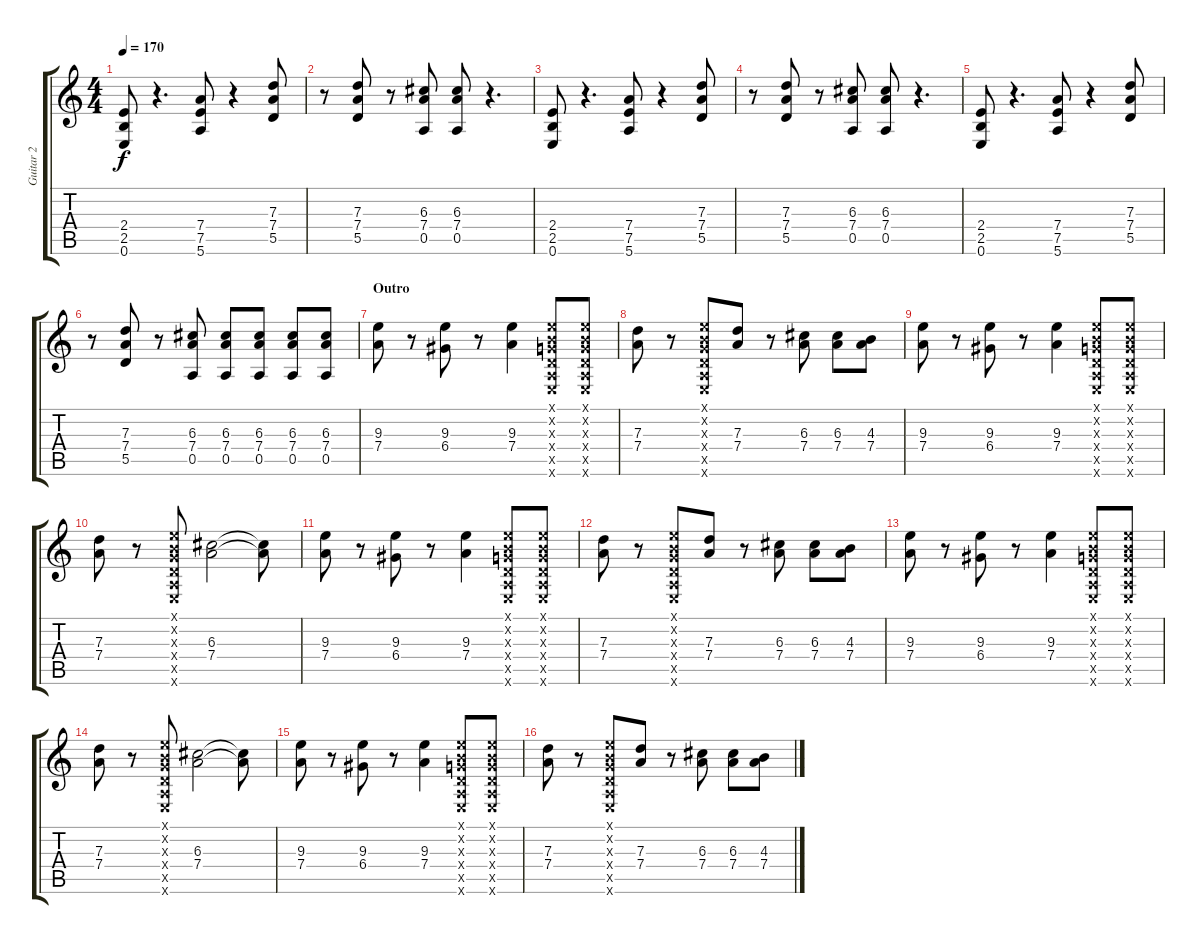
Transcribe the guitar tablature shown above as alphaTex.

\track ("Guitar 2" "Guitar 2") {instrument overdrivenguitar}
\staff {score tabs}
\tuning (E4 B3 G3 D3 A2 E2) {hide}
\ts (4 4)
\tempo 170
\clef g2
\ks c
(2.4 2.5 0.6).8{dy f} r.4{d} (7.4 7.5 5.6).8 r.4 (7.3 7.4 5.5).8 |
r.8 (7.3 7.4 5.5).8 r.8 (6.3 7.4 0.5).8 (6.3 7.4 0.5).8 r.4{d} |
(2.4 2.5 0.6).8 r.4{d} (7.4 7.5 5.6).8 r.4 (7.3 7.4 5.5).8 |
r.8 (7.3 7.4 5.5).8 r.8 (6.3 7.4 0.5).8 (6.3 7.4 0.5).8 r.4{d} |
(2.4 2.5 0.6).8 r.4{d} (7.4 7.5 5.6).8 r.4 (7.3 7.4 5.5).8 |
r.8 (7.3 7.4 5.5).8 r.8 (6.3 7.4 0.5).8 (6.3 7.4 0.5).8 (6.3 7.4 0.5).8 (6.3 7.4 0.5).8 (6.3 7.4 0.5).8 |
\section ("" "Outro")
(9.3 7.4).8 r.8 (9.3 6.4).8 r.8 (9.3 7.4).4 (0.1{x} 0.2{x} 0.3{x} 0.4{x} 0.5{x} 0.6{x}).8 (0.1{x} 0.2{x} 0.3{x} 0.4{x} 0.5{x} 0.6{x}).8 |
(7.3 7.4).8 r.8 (0.1{x} 0.2{x} 0.3{x} 0.4{x} 0.5{x} 0.6{x}).8 (7.3 7.4).8 r.8 (6.3 7.4).8 (6.3 7.4).8 (4.3 7.4).8 |
(9.3 7.4).8 r.8 (9.3 6.4).8 r.8 (9.3 7.4).4 (0.1{x} 0.2{x} 0.3{x} 0.4{x} 0.5{x} 0.6{x}).8 (0.1{x} 0.2{x} 0.3{x} 0.4{x} 0.5{x} 0.6{x}).8 |
(7.3 7.4).8 r.8 (0.1{x} 0.2{x} 0.3{x} 0.4{x} 0.5{x} 0.6{x}).8 (6.3 7.4).2 (6.3{t} 7.4{t}).8 |
(9.3 7.4).8 r.8 (9.3 6.4).8 r.8 (9.3 7.4).4 (0.1{x} 0.2{x} 0.3{x} 0.4{x} 0.5{x} 0.6{x}).8 (0.1{x} 0.2{x} 0.3{x} 0.4{x} 0.5{x} 0.6{x}).8 |
(7.3 7.4).8 r.8 (0.1{x} 0.2{x} 0.3{x} 0.4{x} 0.5{x} 0.6{x}).8 (7.3 7.4).8 r.8 (6.3 7.4).8 (6.3 7.4).8 (4.3 7.4).8 |
(9.3 7.4).8 r.8 (9.3 6.4).8 r.8 (9.3 7.4).4 (0.1{x} 0.2{x} 0.3{x} 0.4{x} 0.5{x} 0.6{x}).8 (0.1{x} 0.2{x} 0.3{x} 0.4{x} 0.5{x} 0.6{x}).8 |
(7.3 7.4).8 r.8 (0.1{x} 0.2{x} 0.3{x} 0.4{x} 0.5{x} 0.6{x}).8 (6.3 7.4).2 (6.3{t} 7.4{t}).8 |
(9.3 7.4).8 r.8 (9.3 6.4).8 r.8 (9.3 7.4).4 (0.1{x} 0.2{x} 0.3{x} 0.4{x} 0.5{x} 0.6{x}).8 (0.1{x} 0.2{x} 0.3{x} 0.4{x} 0.5{x} 0.6{x}).8 |
(7.3 7.4).8 r.8 (0.1{x} 0.2{x} 0.3{x} 0.4{x} 0.5{x} 0.6{x}).8 (7.3 7.4).8 r.8 (6.3 7.4).8 (6.3 7.4).8 (4.3 7.4).8
